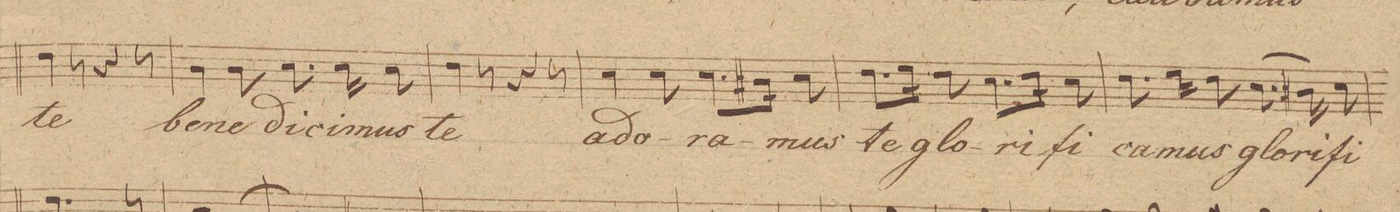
**kern	**text	**dynam
*I"Tenore 2do	*	*
*clefC4	*	*
*k[]	*	*
*M6/8	*	*
4c\	te	.
8r	.	.
4r	.	.
8r	.	.
=13	=13	=13
4A\	be-	.
8A\	-ne-	.
8.B\	-di-	.
16B\	-ci-	.
8B\	-mus	.
=14	=14	=14
4c\	te	.
8r	.	.
4r	.	.
8r	.	.
=15	=15	=15
4B\	a-	.
8B\	-do-	.
8.B\L	-ra-	.
16A#X\Jk	.	.
8B\	-mus	.
=16	=16	=16
8.c\L	te	.
16d\Jk	.	.
8c\	glo-	.
8.B\L	-ri-	.
16c\Jk	.	.
8B\	-fi-	.
=17	=17	=17
8.c\	-ca-	.
16d\	-mus	.
8c\	glo-	.
(8.B\	-ri-	.
16A#X\)	.	.
8B\	-fi-	.
=18	=18	=18
*-	*-	*-
